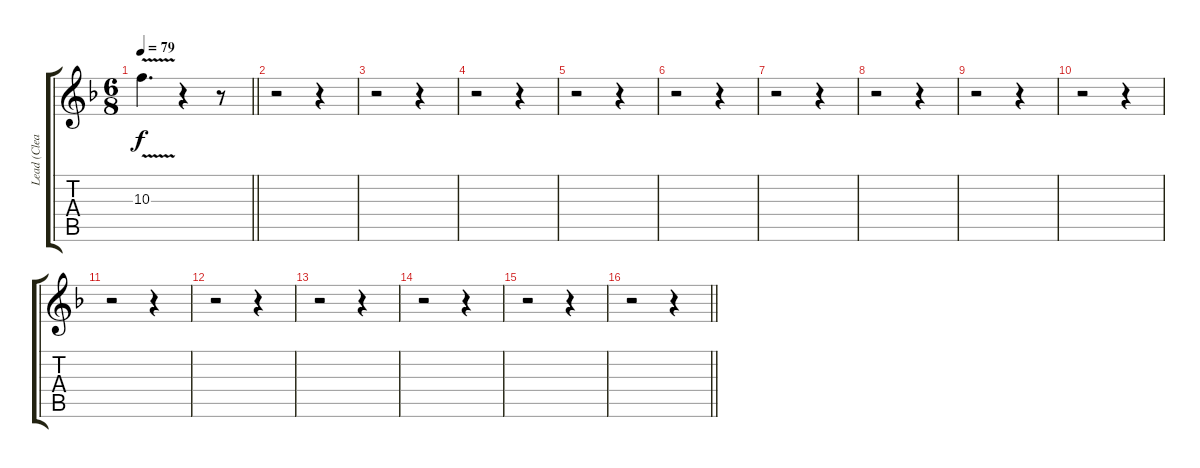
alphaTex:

\track ("Lead (Clean)" "Lead (Clea") {instrument electricguitarclean}
\staff {score tabs}
\tuning (E4 B3 G3 D3 A2 E2) {hide}
\ts (6 8)
\tempo 79
\clef g2
\barLineRight lightlight
\ks f
10.3{v}.4{d dy f} r.4 r.8 |
r.2 r.4 |
r.2 r.4 |
r.2 r.4 |
r.2 r.4 |
r.2 r.4 |
r.2 r.4 |
r.2 r.4 |
r.2 r.4 |
r.2 r.4 |
r.2 r.4 |
r.2 r.4 |
r.2 r.4 |
r.2 r.4 |
r.2 r.4 |
\barLineRight lightlight
r.2 r.4
